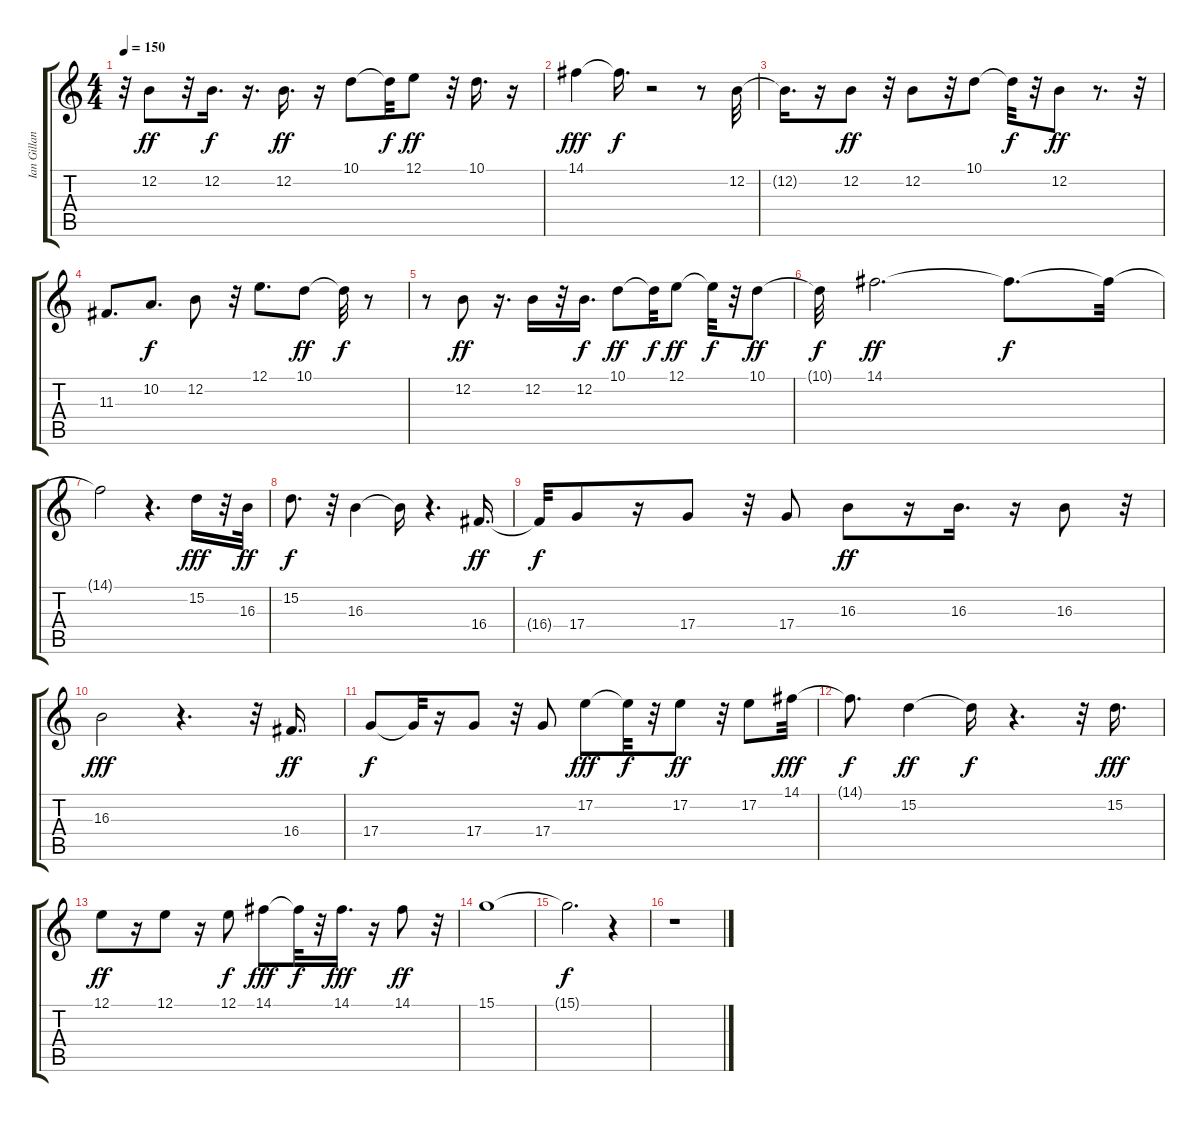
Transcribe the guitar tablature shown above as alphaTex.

\track ("Ian Gillan" "Ian Gillan") {instrument synthvoice}
\staff {score tabs}
\tuning (E4 B3 G3 D3 A2 E2) {hide}
\ts (4 4)
\tempo 150
\clef g2
\ks c
r.32{dy f} 12.2.8{dy ff} r.32 12.2.16{d dy f} r.16{d} 12.2.16{d dy ff} r.16 10.1.8 10.1{t}.32{dy f} 12.1.8{dy ff} r.32 10.1.16{d} r.16 |
14.1.4{dy fff} 14.1{t}.16{d dy f} r.2 r.8 12.2.32 |
12.2{t}.16{d} r.16 12.2.8{dy ff} r.32 12.2.8 r.32 10.1.8 10.1{t}.32{dy f} r.32 12.2.8{dy ff} r.8{d} r.32 |
11.3.8{d} 10.2.8{d dy f} 12.2.8 r.32 12.1.8{d} 10.1.8{dy ff} 10.1{t}.32{dy f} r.8 |
r.8 12.2.8{dy ff} r.16{d} 12.2.16 r.32 12.2.16{d dy f} 10.1.8{dy ff} 10.1{t}.32{dy f} 12.1.8{dy ff} 12.1{t}.32{dy f} r.32 10.1.8{dy ff} |
10.1{t}.32{dy f} 14.1.2{d dy ff} 14.1{t}.8{d dy f} 14.1{t}.32 |
14.1{t}.2 r.4{d} 15.2.16{dy fff} r.32 16.3.32{dy ff} |
15.2.8{d dy f} r.32 16.3.4 16.3{t}.16 r.4{d} 16.4.16{d dy ff} |
16.4{t}.32{dy f} 17.4.8 r.16 17.4.8 r.32 17.4.8 16.3.8{dy ff} r.16 16.3.16{d} r.16 16.3.8 r.32 |
16.3.2{dy fff} r.4{d} r.32 16.4.16{d dy ff} |
17.4.8{dy f} 17.4{t}.32 r.16 17.4.8 r.32 17.4.8 17.2.8{dy fff} 17.2{t}.32{dy f} r.32 17.2.8{dy ff} r.32 17.2.8 14.1.32{dy fff} |
14.1{t}.8{d dy f} 15.2.4{dy ff} 15.2{t}.16{dy f} r.4{d} r.32 15.2.16{d dy fff} |
12.1.8{dy ff} r.16 12.1.8 r.16 12.1.8{dy f} 14.1.8{dy fff} 14.1{t}.32{dy f} r.32 14.1.16{d dy fff} r.16 14.1.8{dy ff} r.32 |
15.1.1 |
15.1{t}.2{d dy f} r.4 |
r.1
